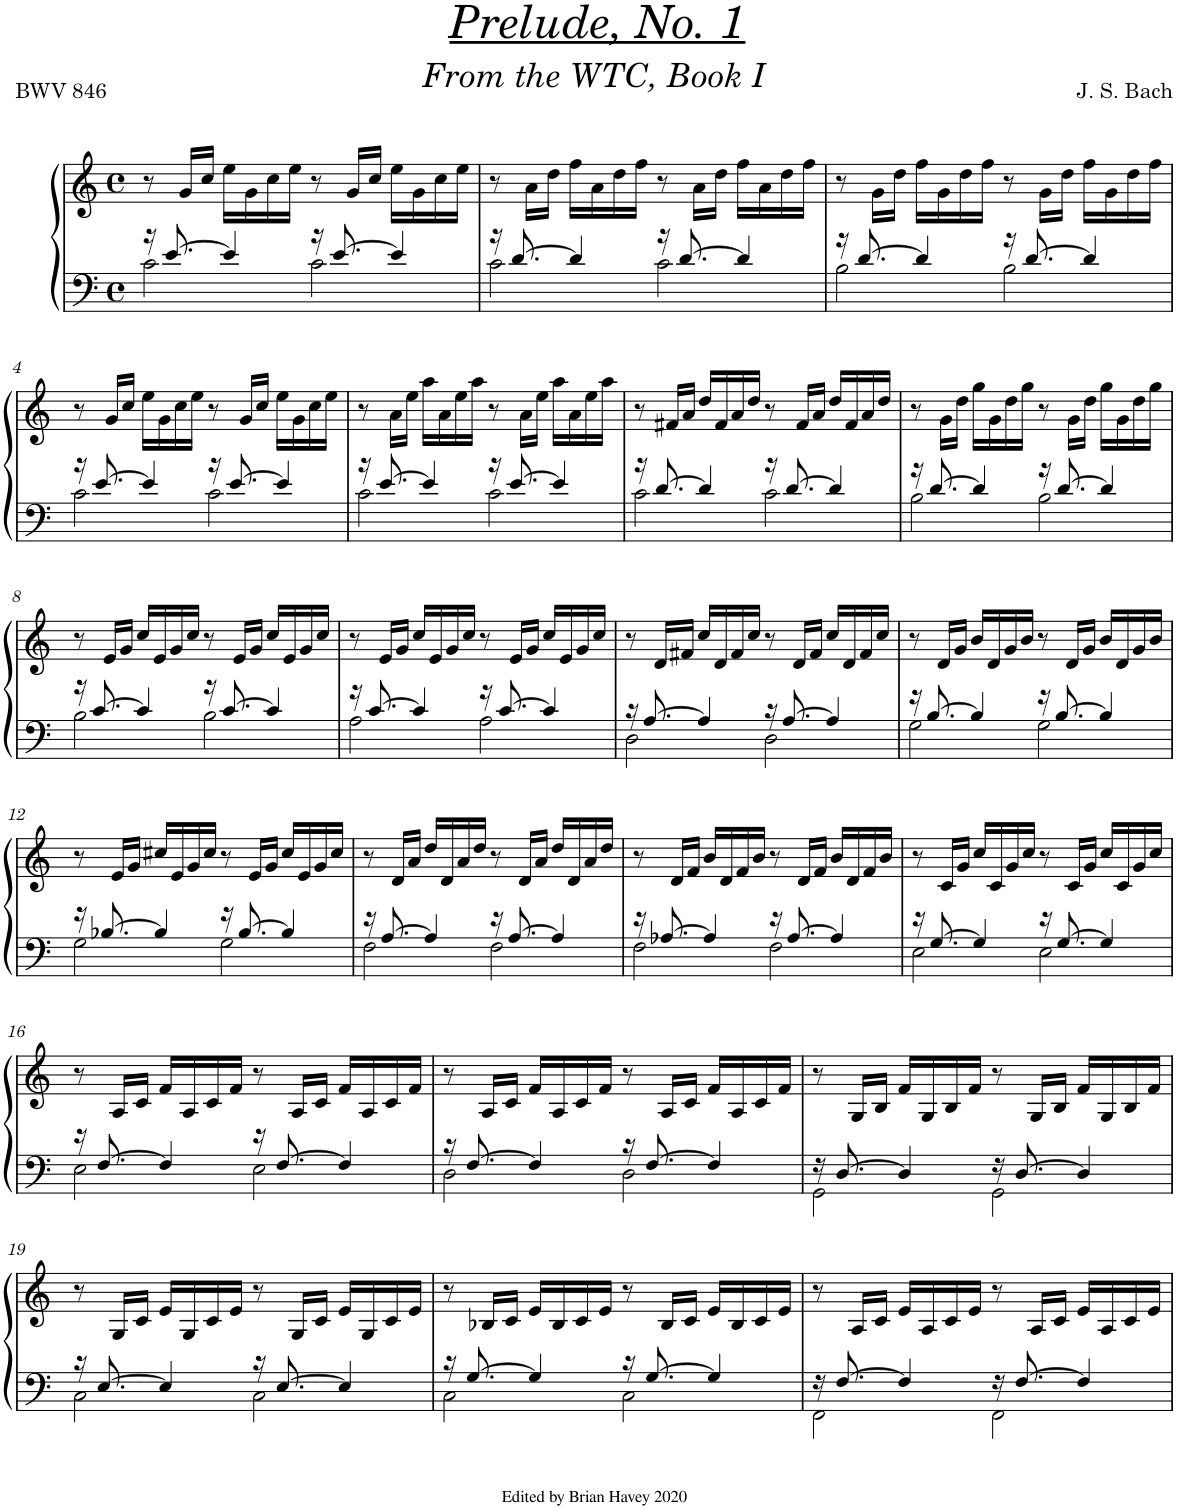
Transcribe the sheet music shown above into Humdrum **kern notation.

**kern	**kern
*part1	*part1
*staff2	*staff1
*I"Piano	*
*I'Pno.	*
*clefF4	*clefG2
*k[]	*k[]
*M4/4	*M4/4
*met(c)	*met(c)
=1	=1
*^	*
16r	2c\	8r
[8.e/	.	.
.	.	16g/LL
.	.	16cc/JJ
4e/]	.	16ee\LL
.	.	16g\
.	.	16cc\
.	.	16ee\JJ
16r	2c\	8r
[8.e/	.	.
.	.	16g/LL
.	.	16cc/JJ
4e/]	.	16ee\LL
.	.	16g\
.	.	16cc\
.	.	16ee\JJ
=2	=2	=2
16r	2c\	8r
[8.d/	.	.
.	.	16a\LL
.	.	16dd\JJ
4d/]	.	16ff\LL
.	.	16a\
.	.	16dd\
.	.	16ff\JJ
16r	2c\	8r
[8.d/	.	.
.	.	16a\LL
.	.	16dd\JJ
4d/]	.	16ff\LL
.	.	16a\
.	.	16dd\
.	.	16ff\JJ
=3	=3	=3
16r	2B\	8r
[8.d/	.	.
.	.	16g\LL
.	.	16dd\JJ
4d/]	.	16ff\LL
.	.	16g\
.	.	16dd\
.	.	16ff\JJ
16r	2B\	8r
[8.d/	.	.
.	.	16g\LL
.	.	16dd\JJ
4d/]	.	16ff\LL
.	.	16g\
.	.	16dd\
.	.	16ff\JJ
!!LO:LB:g=z
=4	=4	=4
16r	2c\	8r
[8.e/	.	.
.	.	16g/LL
.	.	16cc/JJ
4e/]	.	16ee\LL
.	.	16g\
.	.	16cc\
.	.	16ee\JJ
16r	2c\	8r
[8.e/	.	.
.	.	16g/LL
.	.	16cc/JJ
4e/]	.	16ee\LL
.	.	16g\
.	.	16cc\
.	.	16ee\JJ
=5	=5	=5
16r	2c\	8r
[8.e/	.	.
.	.	16a\LL
.	.	16ee\JJ
4e/]	.	16aa\LL
.	.	16a\
.	.	16ee\
.	.	16aa\JJ
16r	2c\	8r
[8.e/	.	.
.	.	16a\LL
.	.	16ee\JJ
4e/]	.	16aa\LL
.	.	16a\
.	.	16ee\
.	.	16aa\JJ
=6	=6	=6
16r	2c\	8r
[8.d/	.	.
.	.	16f#X/LL
.	.	16a/JJ
4d/]	.	16dd/LL
.	.	16f#/
.	.	16a/
.	.	16dd/JJ
16r	2c\	8r
[8.d/	.	.
.	.	16f#/LL
.	.	16a/JJ
4d/]	.	16dd/LL
.	.	16f#/
.	.	16a/
.	.	16dd/JJ
=7	=7	=7
16r	2B\	8r
[8.d/	.	.
.	.	16g\LL
.	.	16dd\JJ
4d/]	.	16gg\LL
.	.	16g\
.	.	16dd\
.	.	16gg\JJ
16r	2B\	8r
[8.d/	.	.
.	.	16g\LL
.	.	16dd\JJ
4d/]	.	16gg\LL
.	.	16g\
.	.	16dd\
.	.	16gg\JJ
!!LO:LB:g=z
=8	=8	=8
16r	2B\	8r
[8.c/	.	.
.	.	16e/LL
.	.	16g/JJ
4c/]	.	16cc/LL
.	.	16e/
.	.	16g/
.	.	16cc/JJ
16r	2B\	8r
[8.c/	.	.
.	.	16e/LL
.	.	16g/JJ
4c/]	.	16cc/LL
.	.	16e/
.	.	16g/
.	.	16cc/JJ
=9	=9	=9
16r	2A\	8r
[8.c/	.	.
.	.	16e/LL
.	.	16g/JJ
4c/]	.	16cc/LL
.	.	16e/
.	.	16g/
.	.	16cc/JJ
16r	2A\	8r
[8.c/	.	.
.	.	16e/LL
.	.	16g/JJ
4c/]	.	16cc/LL
.	.	16e/
.	.	16g/
.	.	16cc/JJ
=10	=10	=10
16r	2D\	8r
[8.A/	.	.
.	.	16d/LL
.	.	16f#X/JJ
4A/]	.	16cc/LL
.	.	16d/
.	.	16f#/
.	.	16cc/JJ
16r	2D\	8r
[8.A/	.	.
.	.	16d/LL
.	.	16f#/JJ
4A/]	.	16cc/LL
.	.	16d/
.	.	16f#/
.	.	16cc/JJ
=11	=11	=11
16r	2G\	8r
[8.B/	.	.
.	.	16d/LL
.	.	16g/JJ
4B/]	.	16b/LL
.	.	16d/
.	.	16g/
.	.	16b/JJ
16r	2G\	8r
[8.B/	.	.
.	.	16d/LL
.	.	16g/JJ
4B/]	.	16b/LL
.	.	16d/
.	.	16g/
.	.	16b/JJ
!!LO:LB:g=z
=12	=12	=12
16r	2G\	8r
[8.B-X/	.	.
.	.	16e/LL
.	.	16g/JJ
4B-/]	.	16cc#X/LL
.	.	16e/
.	.	16g/
.	.	16cc#/JJ
16r	2G\	8r
[8.B-/	.	.
.	.	16e/LL
.	.	16g/JJ
4B-/]	.	16cc#/LL
.	.	16e/
.	.	16g/
.	.	16cc#/JJ
=13	=13	=13
16r	2F\	8r
[8.A/	.	.
.	.	16d/LL
.	.	16a/JJ
4A/]	.	16dd/LL
.	.	16d/
.	.	16a/
.	.	16dd/JJ
16r	2F\	8r
[8.A/	.	.
.	.	16d/LL
.	.	16a/JJ
4A/]	.	16dd/LL
.	.	16d/
.	.	16a/
.	.	16dd/JJ
=14	=14	=14
16r	2F\	8r
[8.A-X/	.	.
.	.	16d/LL
.	.	16f/JJ
4A-/]	.	16b/LL
.	.	16d/
.	.	16f/
.	.	16b/JJ
16r	2F\	8r
[8.A-/	.	.
.	.	16d/LL
.	.	16f/JJ
4A-/]	.	16b/LL
.	.	16d/
.	.	16f/
.	.	16b/JJ
=15	=15	=15
16r	2E\	8r
[8.G/	.	.
.	.	16c/LL
.	.	16g/JJ
4G/]	.	16cc/LL
.	.	16c/
.	.	16g/
.	.	16cc/JJ
16r	2E\	8r
[8.G/	.	.
.	.	16c/LL
.	.	16g/JJ
4G/]	.	16cc/LL
.	.	16c/
.	.	16g/
.	.	16cc/JJ
!!LO:LB:g=z
=16	=16	=16
16r	2E\	8r
[8.F/	.	.
.	.	16A/LL
.	.	16c/JJ
4F/]	.	16f/LL
.	.	16A/
.	.	16c/
.	.	16f/JJ
16r	2E\	8r
[8.F/	.	.
.	.	16A/LL
.	.	16c/JJ
4F/]	.	16f/LL
.	.	16A/
.	.	16c/
.	.	16f/JJ
=17	=17	=17
16r	2D\	8r
[8.F/	.	.
.	.	16A/LL
.	.	16c/JJ
4F/]	.	16f/LL
.	.	16A/
.	.	16c/
.	.	16f/JJ
16r	2D\	8r
[8.F/	.	.
.	.	16A/LL
.	.	16c/JJ
4F/]	.	16f/LL
.	.	16A/
.	.	16c/
.	.	16f/JJ
=18	=18	=18
16r	2GG\	8r
[8.D/	.	.
.	.	16G/LL
.	.	16B/JJ
4D/]	.	16f/LL
.	.	16G/
.	.	16B/
.	.	16f/JJ
16r	2GG\	8r
[8.D/	.	.
.	.	16G/LL
.	.	16B/JJ
4D/]	.	16f/LL
.	.	16G/
.	.	16B/
.	.	16f/JJ
!!LO:LB:g=z
=19	=19	=19
16r	2C\	8r
[8.E/	.	.
.	.	16G/LL
.	.	16c/JJ
4E/]	.	16e/LL
.	.	16G/
.	.	16c/
.	.	16e/JJ
16r	2C\	8r
[8.E/	.	.
.	.	16G/LL
.	.	16c/JJ
4E/]	.	16e/LL
.	.	16G/
.	.	16c/
.	.	16e/JJ
=20	=20	=20
16r	2C\	8r
[8.G/	.	.
.	.	16B-X/LL
.	.	16c/JJ
4G/]	.	16e/LL
.	.	16B-/
.	.	16c/
.	.	16e/JJ
16r	2C\	8r
[8.G/	.	.
.	.	16B-/LL
.	.	16c/JJ
4G/]	.	16e/LL
.	.	16B-/
.	.	16c/
.	.	16e/JJ
=21	=21	=21
16r	2FF\	8r
[8.F/	.	.
.	.	16A/LL
.	.	16c/JJ
4F/]	.	16e/LL
.	.	16A/
.	.	16c/
.	.	16e/JJ
16r	2FF\	8r
[8.F/	.	.
.	.	16A/LL
.	.	16c/JJ
4F/]	.	16e/LL
.	.	16A/
.	.	16c/
.	.	16e/JJ
*v	*v	*
=	=
*-	*-
